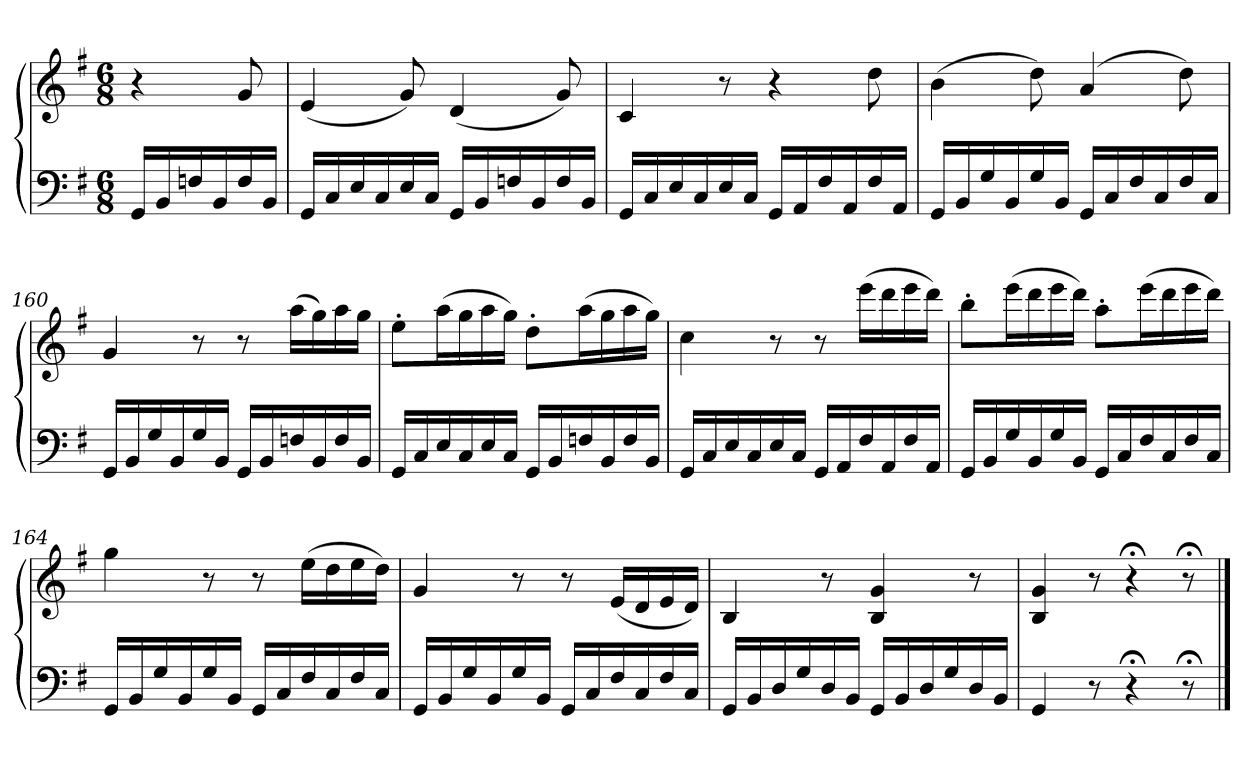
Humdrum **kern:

**kern	**kern
*part1	*part1
*staff2	*staff1
*clefF4	*clefG2
*k[f#]	*k[f#]
*G:	*G:
*M6/8	*M6/8
=	=
16GGLL	4r
16BB	.
16Fn	.
16BB	.
16F	8g
16BBJJ	.
=157	=157
16GGLL	(4e
16C	.
16E	.
16C	.
16E	8g)
16CJJ	.
16GGLL	(4d
16BB	.
16Fn	.
16BB	.
16F	8g)
16BBJJ	.
=158	=158
16GGLL	4c
16C	.
16E	.
16C	.
16E	8r
16CJJ	.
16GGLL	4r
16AA	.
16F#	.
16AA	.
16F#	8dd
16AAJJ	.
=159	=159
16GGLL	(4b
16BB	.
16G	.
16BB	.
16G	8dd)
16BBJJ	.
16GGLL	(4a
16C	.
16F#	.
16C	.
16F#	8dd)
16CJJ	.
=160	=160
16GGLL	4g
16BB	.
16G	.
16BB	.
16G	8r
16BBJJ	.
16GGLL	8r
16BB	.
16Fn	(16aaLL
16BB	16gg)
16F	16aa
16BBJJ	16ggJJ
=161	=161
16GGLL	8ee'L
16C	.
16E	(16aaL
16C	16gg
16E	16aa
16CJJ	16ggJJ)
16GGLL	8dd'L
16BB	.
16Fn	(16aaL
16BB	16gg
16F	16aa
16BBJJ	16ggJJ)
=162	=162
16GGLL	4cc
16C	.
16E	.
16C	.
16E	8r
16CJJ	.
16GGLL	8r
16AA	.
16F#	(16eeeLL
16AA	16ddd
16F#	16eee
16AAJJ	16dddJJ)
=163	=163
16GGLL	8bb'L
16BB	.
16G	(16eeeL
16BB	16ddd
16G	16eee
16BBJJ	16dddJJ)
16GGLL	8aa'L
16C	.
16F#	(16eeeL
16C	16ddd
16F#	16eee
16CJJ	16dddJJ)
=164	=164
16GGLL	4gg
16BB	.
16G	.
16BB	.
16G	8r
16BBJJ	.
16GGLL	8r
16C	.
16F#	(16eeLL
16C	16dd
16F#	16ee
16CJJ	16ddJJ)
=165	=165
16GGLL	4g
16BB	.
16G	.
16BB	.
16G	8r
16BBJJ	.
16GGLL	8r
16C	.
16F#	(16eLL
16C	16d
16F#	16e
16CJJ	16dJJ)
=166	=166
16GGLL	4B
16BB	.
16D	.
16G	.
16D	8r
16BBJJ	.
16GGLL	4B 4g
16BB	.
16D	.
16G	.
16D	8r
16BBJJ	.
=167	=167
4GG	4B 4g
8r	8r
4r;<	4r;<
8r;<	8r;<
==	==
*-	*-
